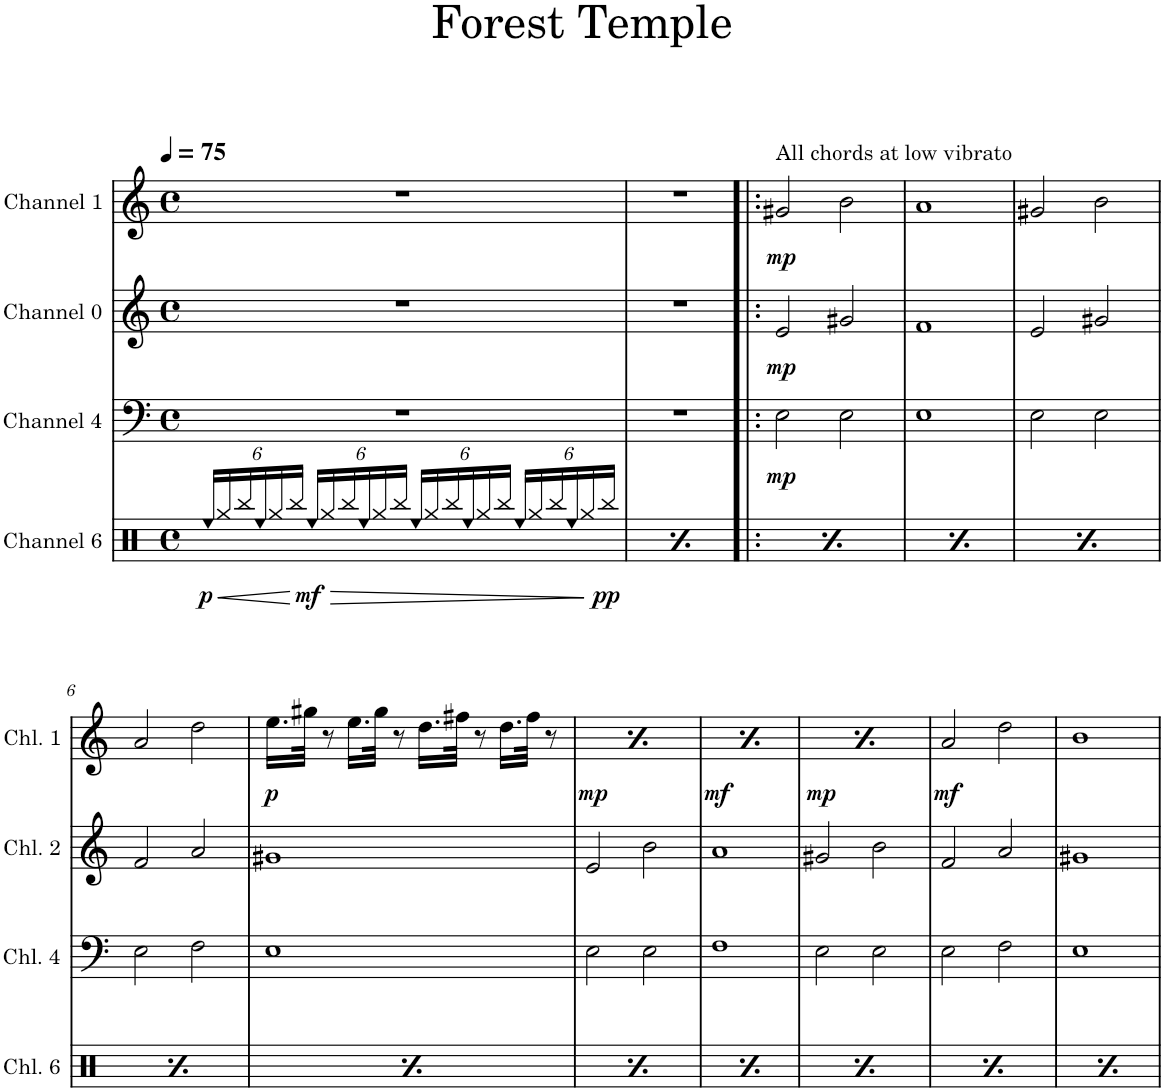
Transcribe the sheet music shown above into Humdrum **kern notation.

**kern	**dynam	**kern	**dynam	**kern	**dynam	**kern	**dynam
*part4	*part4	*part3	*part3	*part2	*part2	*part1	*part1
*staff4	*staff4	*staff3	*staff3	*staff2	*staff2	*staff1	*staff1
*I"Channel 6	*	*I"Channel 4	*	*I"Channel 0	*	*I"Channel 1	*
*I'Chl. 6	*	*I'Chl. 4	*	*I'Chl. 2	*	*I'Chl. 1	*
*clefX	*	*clefF4	*	*clefG2	*	*clefG2	*
*k[]	*	*k[]	*	*k[]	*	*k[]	*
*M4/4	*	*M4/4	*	*M4/4	*	*M4/4	*
*met(c)	*	*met(c)	*	*met(c)	*	*met(c)	*
*MM75	*	*MM75	*	*MM75	*	*MM75	*
*Xbrackettup	*	*	*	*	*	*	*
=1	=1	=1	=1	=1	=1	=1	=1
!	!LO:HP:b	!	!	!	!	!	!
!	!LO:DY:n=1:b	!	!	!	!	!	!
24Ree/LL	< p	1r	.	1r	.	1r	.
24Rgg/	.	.	.	.	.	.	.
24Rbb/	.	.	.	.	.	.	.
24Ree/	.	.	.	.	.	.	.
24Rgg/	.	.	.	.	.	.	.
24Rbb/JJ	.	.	.	.	.	.	.
!	!LO:HP:n=1:b	!	!	!	!	!	!
!	!LO:DY:n=2:b	!	!	!	!	!	!
24Ree/LL	[ > mf	.	.	.	.	.	.
24Rgg/	.	.	.	.	.	.	.
24Rbb/	.	.	.	.	.	.	.
24Ree/	.	.	.	.	.	.	.
24Rgg/	.	.	.	.	.	.	.
24Rbb/JJ	.	.	.	.	.	.	.
24Ree/LL	.	.	.	.	.	.	.
24Rgg/	.	.	.	.	.	.	.
24Rbb/	.	.	.	.	.	.	.
24Ree/	.	.	.	.	.	.	.
24Rgg/	.	.	.	.	.	.	.
24Rbb/JJ	.	.	.	.	.	.	.
24Ree/LL	.	.	.	.	.	.	.
24Rgg/	.	.	.	.	.	.	.
24Rbb/	.	.	.	.	.	.	.
24Ree/	.	.	.	.	.	.	.
24Rgg/	.	.	.	.	.	.	.
!	!LO:DY:n=3:b	!	!	!	!	!	!
24Rbb/JJ	] pp	.	.	.	.	.	.
=2	=2	=2	=2	=2	=2	=2	=2
!	!LO:DY:b	!	!	!	!	!	!
24Ree/LL	p	1r	.	1r	.	1r	.
24Rgg/	.	.	.	.	.	.	.
24Rbb/	.	.	.	.	.	.	.
24Ree/	.	.	.	.	.	.	.
24Rgg/	.	.	.	.	.	.	.
24Rbb/JJ	.	.	.	.	.	.	.
!	!LO:DY:b	!	!	!	!	!	!
24Ree/LL	mf	.	.	.	.	.	.
24Rgg/	.	.	.	.	.	.	.
24Rbb/	.	.	.	.	.	.	.
24Ree/	.	.	.	.	.	.	.
24Rgg/	.	.	.	.	.	.	.
24Rbb/JJ	.	.	.	.	.	.	.
24Ree/LL	.	.	.	.	.	.	.
24Rgg/	.	.	.	.	.	.	.
24Rbb/	.	.	.	.	.	.	.
24Ree/	.	.	.	.	.	.	.
24Rgg/	.	.	.	.	.	.	.
24Rbb/JJ	.	.	.	.	.	.	.
24Ree/LL	.	.	.	.	.	.	.
24Rgg/	.	.	.	.	.	.	.
24Rbb/	.	.	.	.	.	.	.
24Ree/	.	.	.	.	.	.	.
24Rgg/	.	.	.	.	.	.	.
!	!LO:DY:b	!	!	!	!	!	!
24Rbb/JJ	pp	.	.	.	.	.	.
=3!|:	=3!|:	=3!|:	=3!|:	=3!|:	=3!|:	=3!|:	=3!|:
!	!	!	!	!	!	!LO:TX:a:t=All chords at low vibrato	!
!	!LO:DY:b	!	!LO:DY:b	!	!LO:DY:b	!	!LO:DY:b
24Ree/LL	p	2E\	mp	2e/	mp	2g#X/	mp
24Rgg/	.	.	.	.	.	.	.
24Rbb/	.	.	.	.	.	.	.
24Ree/	.	.	.	.	.	.	.
24Rgg/	.	.	.	.	.	.	.
24Rbb/JJ	.	.	.	.	.	.	.
!	!LO:DY:b	!	!	!	!	!	!
24Ree/LL	mf	.	.	.	.	.	.
24Rgg/	.	.	.	.	.	.	.
24Rbb/	.	.	.	.	.	.	.
24Ree/	.	.	.	.	.	.	.
24Rgg/	.	.	.	.	.	.	.
24Rbb/JJ	.	.	.	.	.	.	.
24Ree/LL	.	2E\	.	2g#X/	.	2b\	.
24Rgg/	.	.	.	.	.	.	.
24Rbb/	.	.	.	.	.	.	.
24Ree/	.	.	.	.	.	.	.
24Rgg/	.	.	.	.	.	.	.
24Rbb/JJ	.	.	.	.	.	.	.
24Ree/LL	.	.	.	.	.	.	.
24Rgg/	.	.	.	.	.	.	.
24Rbb/	.	.	.	.	.	.	.
24Ree/	.	.	.	.	.	.	.
24Rgg/	.	.	.	.	.	.	.
!	!LO:DY:b	!	!	!	!	!	!
24Rbb/JJ	pp	.	.	.	.	.	.
=4	=4	=4	=4	=4	=4	=4	=4
!	!LO:DY:b	!	!	!	!	!	!
24Ree/LL	p	1E	.	1f	.	1a	.
24Rgg/	.	.	.	.	.	.	.
24Rbb/	.	.	.	.	.	.	.
24Ree/	.	.	.	.	.	.	.
24Rgg/	.	.	.	.	.	.	.
24Rbb/JJ	.	.	.	.	.	.	.
!	!LO:DY:b	!	!	!	!	!	!
24Ree/LL	mf	.	.	.	.	.	.
24Rgg/	.	.	.	.	.	.	.
24Rbb/	.	.	.	.	.	.	.
24Ree/	.	.	.	.	.	.	.
24Rgg/	.	.	.	.	.	.	.
24Rbb/JJ	.	.	.	.	.	.	.
24Ree/LL	.	.	.	.	.	.	.
24Rgg/	.	.	.	.	.	.	.
24Rbb/	.	.	.	.	.	.	.
24Ree/	.	.	.	.	.	.	.
24Rgg/	.	.	.	.	.	.	.
24Rbb/JJ	.	.	.	.	.	.	.
24Ree/LL	.	.	.	.	.	.	.
24Rgg/	.	.	.	.	.	.	.
24Rbb/	.	.	.	.	.	.	.
24Ree/	.	.	.	.	.	.	.
24Rgg/	.	.	.	.	.	.	.
!	!LO:DY:b	!	!	!	!	!	!
24Rbb/JJ	pp	.	.	.	.	.	.
=5	=5	=5	=5	=5	=5	=5	=5
!	!LO:DY:b	!	!	!	!	!	!
24Ree/LL	p	2E\	.	2e/	.	2g#X/	.
24Rgg/	.	.	.	.	.	.	.
24Rbb/	.	.	.	.	.	.	.
24Ree/	.	.	.	.	.	.	.
24Rgg/	.	.	.	.	.	.	.
24Rbb/JJ	.	.	.	.	.	.	.
!	!LO:DY:b	!	!	!	!	!	!
24Ree/LL	mf	.	.	.	.	.	.
24Rgg/	.	.	.	.	.	.	.
24Rbb/	.	.	.	.	.	.	.
24Ree/	.	.	.	.	.	.	.
24Rgg/	.	.	.	.	.	.	.
24Rbb/JJ	.	.	.	.	.	.	.
24Ree/LL	.	2E\	.	2g#X/	.	2b\	.
24Rgg/	.	.	.	.	.	.	.
24Rbb/	.	.	.	.	.	.	.
24Ree/	.	.	.	.	.	.	.
24Rgg/	.	.	.	.	.	.	.
24Rbb/JJ	.	.	.	.	.	.	.
24Ree/LL	.	.	.	.	.	.	.
24Rgg/	.	.	.	.	.	.	.
24Rbb/	.	.	.	.	.	.	.
24Ree/	.	.	.	.	.	.	.
24Rgg/	.	.	.	.	.	.	.
!	!LO:DY:b	!	!	!	!	!	!
24Rbb/JJ	pp	.	.	.	.	.	.
!!LO:LB:g=z
=6	=6	=6	=6	=6	=6	=6	=6
!	!LO:DY:b	!	!	!	!	!	!
24Ree/LL	p	2E\	.	2f/	.	2a/	.
24Rgg/	.	.	.	.	.	.	.
24Rbb/	.	.	.	.	.	.	.
24Ree/	.	.	.	.	.	.	.
24Rgg/	.	.	.	.	.	.	.
24Rbb/JJ	.	.	.	.	.	.	.
!	!LO:DY:b	!	!	!	!	!	!
24Ree/LL	mf	.	.	.	.	.	.
24Rgg/	.	.	.	.	.	.	.
24Rbb/	.	.	.	.	.	.	.
24Ree/	.	.	.	.	.	.	.
24Rgg/	.	.	.	.	.	.	.
24Rbb/JJ	.	.	.	.	.	.	.
24Ree/LL	.	2F\	.	2a/	.	2dd\	.
24Rgg/	.	.	.	.	.	.	.
24Rbb/	.	.	.	.	.	.	.
24Ree/	.	.	.	.	.	.	.
24Rgg/	.	.	.	.	.	.	.
24Rbb/JJ	.	.	.	.	.	.	.
24Ree/LL	.	.	.	.	.	.	.
24Rgg/	.	.	.	.	.	.	.
24Rbb/	.	.	.	.	.	.	.
24Ree/	.	.	.	.	.	.	.
24Rgg/	.	.	.	.	.	.	.
!	!LO:DY:b	!	!	!	!	!	!
24Rbb/JJ	pp	.	.	.	.	.	.
=7	=7	=7	=7	=7	=7	=7	=7
!	!LO:DY:b	!	!	!	!	!	!LO:DY:b
24Ree/LL	p	1E	.	1g#X	.	16.ee\LL	p
24Rgg/	.	.	.	.	.	.	.
24Rbb/	.	.	.	.	.	.	.
.	.	.	.	.	.	32gg#X\JJk	.
24Ree/	.	.	.	.	.	8r	.
24Rgg/	.	.	.	.	.	.	.
24Rbb/JJ	.	.	.	.	.	.	.
!	!LO:DY:b	!	!	!	!	!	!
24Ree/LL	mf	.	.	.	.	16.ee\LL	.
24Rgg/	.	.	.	.	.	.	.
24Rbb/	.	.	.	.	.	.	.
.	.	.	.	.	.	32gg#\JJk	.
24Ree/	.	.	.	.	.	8r	.
24Rgg/	.	.	.	.	.	.	.
24Rbb/JJ	.	.	.	.	.	.	.
24Ree/LL	.	.	.	.	.	16.dd\LL	.
24Rgg/	.	.	.	.	.	.	.
24Rbb/	.	.	.	.	.	.	.
.	.	.	.	.	.	32ff#X\JJk	.
24Ree/	.	.	.	.	.	8r	.
24Rgg/	.	.	.	.	.	.	.
24Rbb/JJ	.	.	.	.	.	.	.
24Ree/LL	.	.	.	.	.	16.dd\LL	.
24Rgg/	.	.	.	.	.	.	.
24Rbb/	.	.	.	.	.	.	.
.	.	.	.	.	.	32ff#\JJk	.
24Ree/	.	.	.	.	.	8r	.
24Rgg/	.	.	.	.	.	.	.
!	!LO:DY:b	!	!	!	!	!	!
24Rbb/JJ	pp	.	.	.	.	.	.
=8	=8	=8	=8	=8	=8	=8	=8
!	!LO:DY:b	!	!	!	!	!	!LO:DY:b
24Ree/LL	p	2E\	.	2e/	.	16.ee\LL	p
24Rgg/	.	.	.	.	.	.	.
24Rbb/	.	.	.	.	.	.	.
.	.	.	.	.	.	32gg#X\JJk	.
24Ree/	.	.	.	.	.	8r	.
24Rgg/	.	.	.	.	.	.	.
24Rbb/JJ	.	.	.	.	.	.	.
!	!LO:DY:b	!	!	!	!	!	!
24Ree/LL	mf	.	.	.	.	16.ee\LL	.
24Rgg/	.	.	.	.	.	.	.
24Rbb/	.	.	.	.	.	.	.
.	.	.	.	.	.	32gg#\JJk	.
24Ree/	.	.	.	.	.	8r	.
24Rgg/	.	.	.	.	.	.	.
24Rbb/JJ	.	.	.	.	.	.	.
24Ree/LL	.	2E\	.	2b\	.	16.dd\LL	.
24Rgg/	.	.	.	.	.	.	.
24Rbb/	.	.	.	.	.	.	.
.	.	.	.	.	.	32ff#X\JJk	.
24Ree/	.	.	.	.	.	8r	.
24Rgg/	.	.	.	.	.	.	.
24Rbb/JJ	.	.	.	.	.	.	.
24Ree/LL	.	.	.	.	.	16.dd\LL	.
24Rgg/	.	.	.	.	.	.	.
24Rbb/	.	.	.	.	.	.	.
.	.	.	.	.	.	32ff#\JJk	.
24Ree/	.	.	.	.	.	8r	.
24Rgg/	.	.	.	.	.	.	.
!	!LO:DY:b	!	!	!	!	!	!
24Rbb/JJ	pp	.	.	.	.	.	.
=9	=9	=9	=9	=9	=9	=9	=9
!	!LO:DY:b	!	!	!	!	!	!LO:DY:b
24Ree/LL	p	1F	.	1a	.	16.ee\LL	p
24Rgg/	.	.	.	.	.	.	.
24Rbb/	.	.	.	.	.	.	.
.	.	.	.	.	.	32gg#X\JJk	.
24Ree/	.	.	.	.	.	8r	.
24Rgg/	.	.	.	.	.	.	.
24Rbb/JJ	.	.	.	.	.	.	.
!	!LO:DY:b	!	!	!	!	!	!
24Ree/LL	mf	.	.	.	.	16.ee\LL	.
24Rgg/	.	.	.	.	.	.	.
24Rbb/	.	.	.	.	.	.	.
.	.	.	.	.	.	32gg#\JJk	.
24Ree/	.	.	.	.	.	8r	.
24Rgg/	.	.	.	.	.	.	.
24Rbb/JJ	.	.	.	.	.	.	.
24Ree/LL	.	.	.	.	.	16.dd\LL	.
24Rgg/	.	.	.	.	.	.	.
24Rbb/	.	.	.	.	.	.	.
.	.	.	.	.	.	32ff#X\JJk	.
24Ree/	.	.	.	.	.	8r	.
24Rgg/	.	.	.	.	.	.	.
24Rbb/JJ	.	.	.	.	.	.	.
24Ree/LL	.	.	.	.	.	16.dd\LL	.
24Rgg/	.	.	.	.	.	.	.
24Rbb/	.	.	.	.	.	.	.
.	.	.	.	.	.	32ff#\JJk	.
24Ree/	.	.	.	.	.	8r	.
24Rgg/	.	.	.	.	.	.	.
!	!LO:DY:b	!	!	!	!	!	!
24Rbb/JJ	pp	.	.	.	.	.	.
=10	=10	=10	=10	=10	=10	=10	=10
!	!LO:DY:b	!	!	!	!	!	!LO:DY:b
24Ree/LL	p	2E\	.	2g#X/	.	16.ee\LL	p
24Rgg/	.	.	.	.	.	.	.
24Rbb/	.	.	.	.	.	.	.
.	.	.	.	.	.	32gg#X\JJk	.
24Ree/	.	.	.	.	.	8r	.
24Rgg/	.	.	.	.	.	.	.
24Rbb/JJ	.	.	.	.	.	.	.
!	!LO:DY:b	!	!	!	!	!	!
24Ree/LL	mf	.	.	.	.	16.ee\LL	.
24Rgg/	.	.	.	.	.	.	.
24Rbb/	.	.	.	.	.	.	.
.	.	.	.	.	.	32gg#\JJk	.
24Ree/	.	.	.	.	.	8r	.
24Rgg/	.	.	.	.	.	.	.
24Rbb/JJ	.	.	.	.	.	.	.
24Ree/LL	.	2E\	.	2b\	.	16.dd\LL	.
24Rgg/	.	.	.	.	.	.	.
24Rbb/	.	.	.	.	.	.	.
.	.	.	.	.	.	32ff#X\JJk	.
24Ree/	.	.	.	.	.	8r	.
24Rgg/	.	.	.	.	.	.	.
24Rbb/JJ	.	.	.	.	.	.	.
24Ree/LL	.	.	.	.	.	16.dd\LL	.
24Rgg/	.	.	.	.	.	.	.
24Rbb/	.	.	.	.	.	.	.
.	.	.	.	.	.	32ff#\JJk	.
24Ree/	.	.	.	.	.	8r	.
24Rgg/	.	.	.	.	.	.	.
!	!LO:DY:b	!	!	!	!	!	!
24Rbb/JJ	pp	.	.	.	.	.	.
=11	=11	=11	=11	=11	=11	=11	=11
!	!LO:DY:b	!	!	!	!	!	!LO:DY:b
24Ree/LL	p	2E\	.	2f/	.	2a/	mf
24Rgg/	.	.	.	.	.	.	.
24Rbb/	.	.	.	.	.	.	.
24Ree/	.	.	.	.	.	.	.
24Rgg/	.	.	.	.	.	.	.
24Rbb/JJ	.	.	.	.	.	.	.
!	!LO:DY:b	!	!	!	!	!	!
24Ree/LL	mf	.	.	.	.	.	.
24Rgg/	.	.	.	.	.	.	.
24Rbb/	.	.	.	.	.	.	.
24Ree/	.	.	.	.	.	.	.
24Rgg/	.	.	.	.	.	.	.
24Rbb/JJ	.	.	.	.	.	.	.
24Ree/LL	.	2F\	.	2a/	.	2dd\	.
24Rgg/	.	.	.	.	.	.	.
24Rbb/	.	.	.	.	.	.	.
24Ree/	.	.	.	.	.	.	.
24Rgg/	.	.	.	.	.	.	.
24Rbb/JJ	.	.	.	.	.	.	.
24Ree/LL	.	.	.	.	.	.	.
24Rgg/	.	.	.	.	.	.	.
24Rbb/	.	.	.	.	.	.	.
24Ree/	.	.	.	.	.	.	.
24Rgg/	.	.	.	.	.	.	.
!	!LO:DY:b	!	!	!	!	!	!
24Rbb/JJ	pp	.	.	.	.	.	.
=12	=12	=12	=12	=12	=12	=12	=12
!	!LO:DY:b	!	!	!	!	!	!
24Ree/LL	p	1E	.	1g#X	.	1b	.
24Rgg/	.	.	.	.	.	.	.
24Rbb/	.	.	.	.	.	.	.
24Ree/	.	.	.	.	.	.	.
24Rgg/	.	.	.	.	.	.	.
24Rbb/JJ	.	.	.	.	.	.	.
!	!LO:DY:b	!	!	!	!	!	!
24Ree/LL	mf	.	.	.	.	.	.
24Rgg/	.	.	.	.	.	.	.
24Rbb/	.	.	.	.	.	.	.
24Ree/	.	.	.	.	.	.	.
24Rgg/	.	.	.	.	.	.	.
24Rbb/JJ	.	.	.	.	.	.	.
24Ree/LL	.	.	.	.	.	.	.
24Rgg/	.	.	.	.	.	.	.
24Rbb/	.	.	.	.	.	.	.
24Ree/	.	.	.	.	.	.	.
24Rgg/	.	.	.	.	.	.	.
24Rbb/JJ	.	.	.	.	.	.	.
24Ree/LL	.	.	.	.	.	.	.
24Rgg/	.	.	.	.	.	.	.
24Rbb/	.	.	.	.	.	.	.
24Ree/	.	.	.	.	.	.	.
24Rgg/	.	.	.	.	.	.	.
!	!LO:DY:b	!	!	!	!	!	!
24Rbb/JJ	pp	.	.	.	.	.	.
=	=	=	=	=	=	=	=
*-	*-	*-	*-	*-	*-	*-	*-
